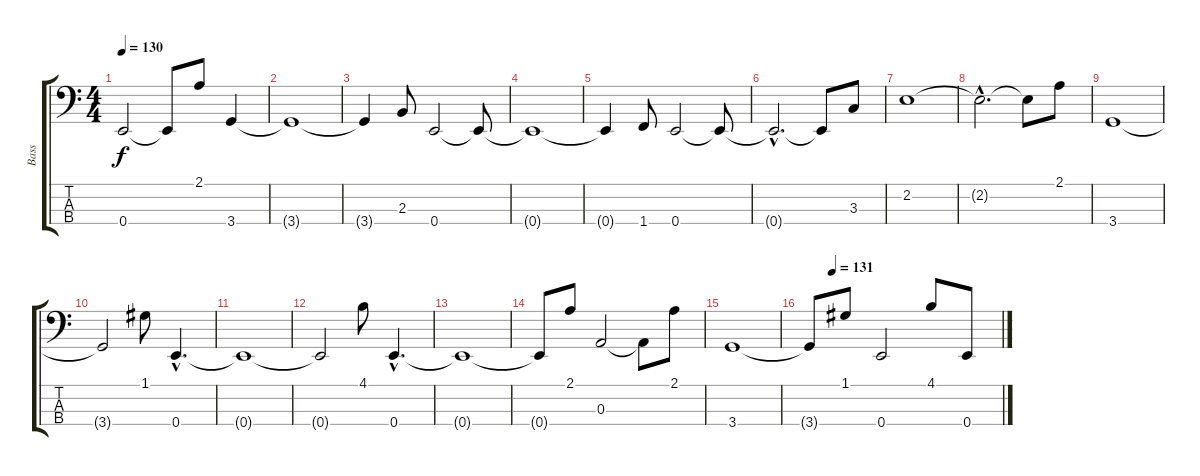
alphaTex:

\track ("Bass" "Bass") {instrument slapbass1}
\staff {score tabs}
\tuning (G2 D2 A1 E1) {hide}
\ts (4 4)
\tempo 130
\clef f4
\ks c
0.4{t}.2{dy f} 0.4{t}.8 2.1.8 3.4.4 |
3.4{t}.1 |
3.4{t}.4 2.3.8 0.4.2 0.4{t}.8 |
0.4{t}.1 |
0.4{t}.4 1.4.8 0.4.2 0.4{t}.8 |
0.4{hac t}.2{d} 0.4{t}.8 3.3.8 |
2.2.1 |
2.2{hac t}.2{d} 2.2{t}.8 2.1.8 |
3.4.1 |
3.4{t}.2 1.1.8 0.4{hac}.4{d} |
0.4{t}.1 |
0.4{t}.2 4.1.8 0.4{hac}.4{d} |
0.4{t}.1 |
0.4{t}.8 2.1.8 0.3.2 0.3{t}.8 2.1.8 |
3.4.1 |
\tempo (131 0.125)
3.4{t}.8 1.1.8 0.4.2 4.1.8 0.4.8
